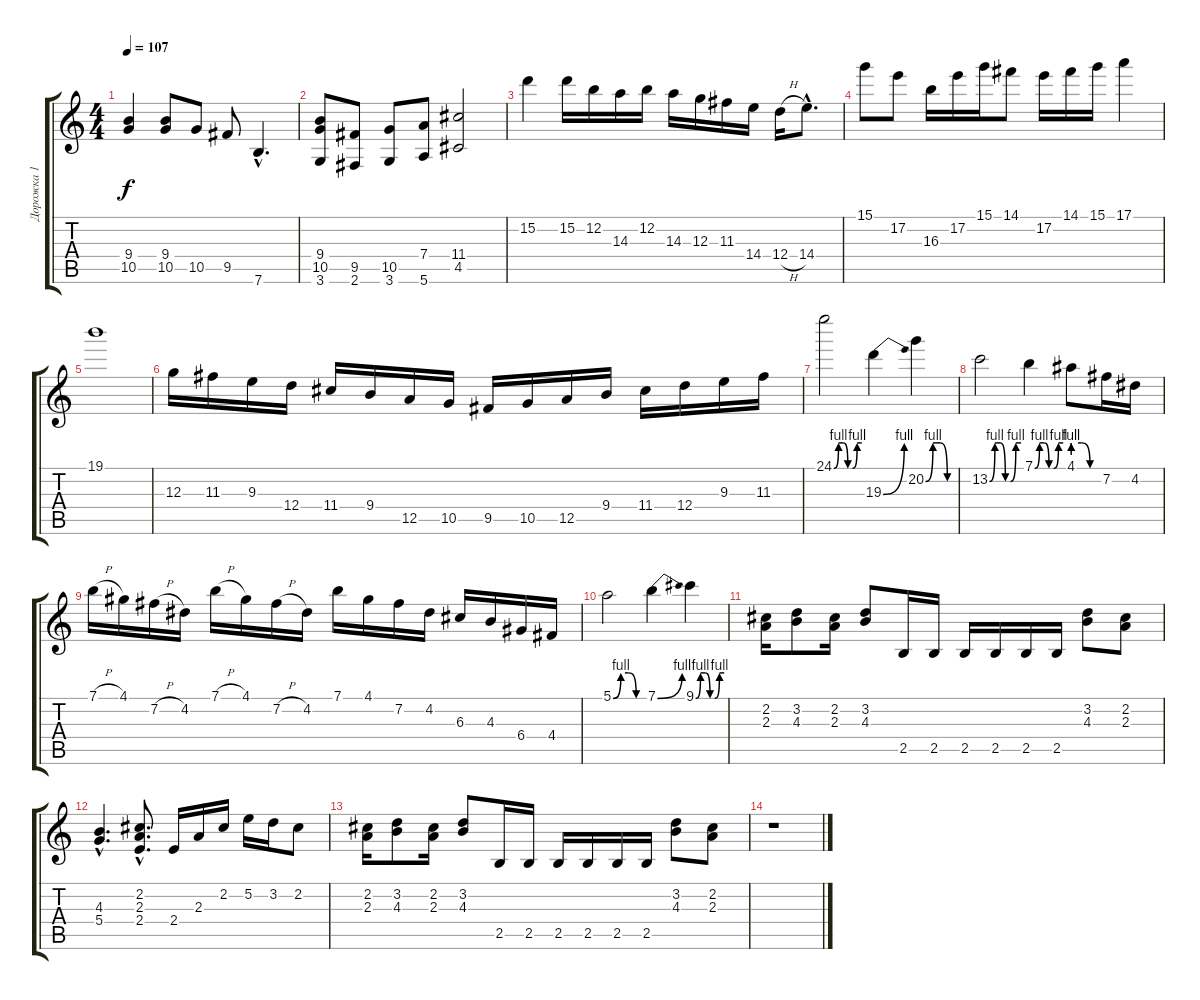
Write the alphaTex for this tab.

\track ("Дорожка 1" "Дорожка 1") {instrument distortionguitar}
\staff {score tabs}
\tuning (E4 B3 G3 D3 A2 E2) {hide}
\ts (4 4)
\tempo 107
\clef g2
\ks c
(9.4 10.5).4{dy f} (9.4 10.5).8 10.5.8 9.5.8 7.6{hac}.4{d} |
(9.4 10.5 3.6).8 (9.5 2.6).8 (10.5 3.6).8 (7.4 5.6).8 (11.4 4.5).2 |
15.2.4 15.2.16 12.2.16 14.3.16 12.2.16 14.3.16 12.3.16 11.3.16 14.4.16 12.4{h}.16 14.4{hac}.8{d} |
15.1.8 17.2.8 16.3.16 17.2.16 15.1.16 14.1.8 17.2.16 14.1.16 15.1.16 17.1.4 |
19.1.1 |
12.3.16 11.3.16 9.3.16 12.4.16 11.4.16 9.4.16 12.5.16 10.5.16 9.5.16 10.5.16 12.5.16 9.4.16 11.4.16 12.4.16 9.3.16 11.3.16 |
24.1{be (custom 0 0 10 4 20 4 30 0 40 0 50 4 60 4)}.2 19.3{be (bend 0 0 60 4)}.4 20.2{be (custom 0 0 15 4 30 4 45 0 60 0)}.4 |
13.2{be (custom 0 0 10 4 20 4 30 0 40 0 50 4 60 4)}.2 7.1{be (custom 0 0 10 4 20 4 30 0 40 0 50 4 60 4)}.4 4.1{be (custom 0 4 20 4 40 0 60 0)}.8 7.2.16 4.2.16 |
7.1{h}.16 4.1.16 7.2{h}.16 4.2.16 7.1{h}.16 4.1.16 7.2{h}.16 4.2.16 7.1.16 4.1.16 7.2.16 4.2.16 6.3.16 4.3.16 6.4.16 4.4.16 |
5.1{be (custom 0 0 15 4 30 4 45 0 60 0)}.2 7.1{be (bend 0 0 60 4)}.4 9.1{be (custom 0 0 10 4 20 4 30 0 40 0 50 4 60 4)}.4 |
(2.2 2.3).16 (3.2 4.3).8 (2.2 2.3).16 (3.2 4.3).8 2.5.16 2.5.16 2.5.16 2.5.16 2.5.16 2.5.16 (3.2 4.3).8 (2.2 2.3).8 |
(4.3{hac} 5.4{hac}).4{d} (2.2{hac} 2.3{hac} 2.4{hac}).8{d} 2.4.16 2.3.16 2.2.16 5.2.16 3.2.16 2.2.8 |
(2.2 2.3).16 (3.2 4.3).8 (2.2 2.3).16 (3.2 4.3).8 2.5.16 2.5.16 2.5.16 2.5.16 2.5.16 2.5.16 (3.2 4.3).8 (2.2 2.3).8 |
r.1
